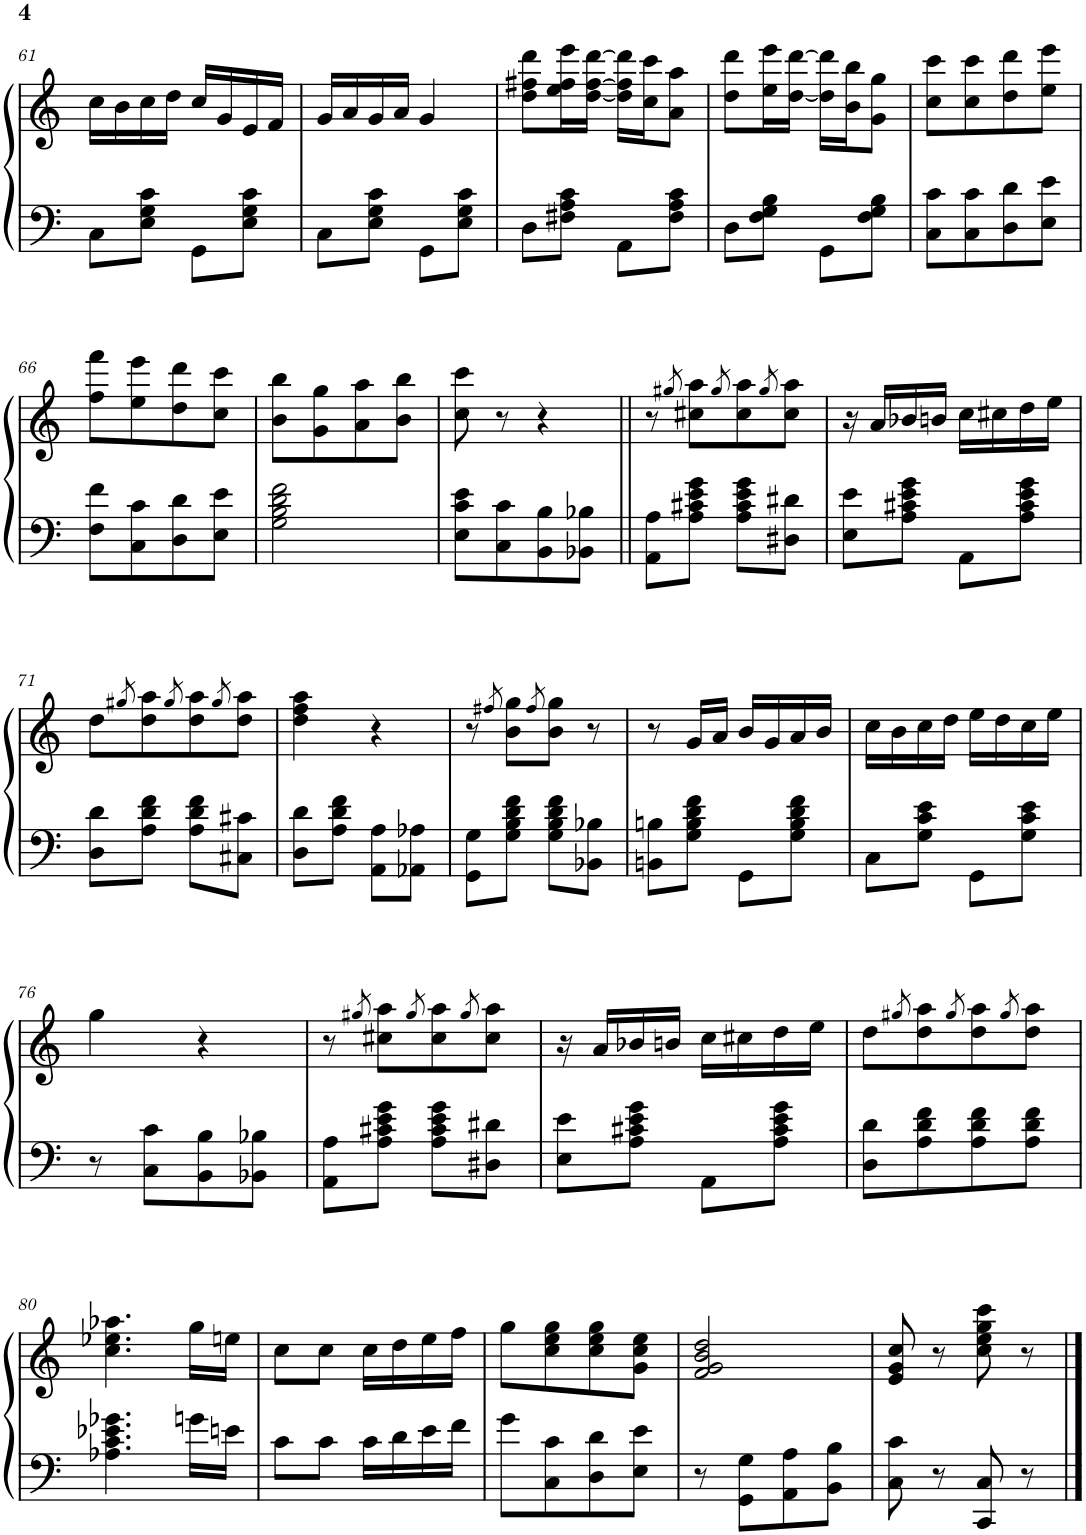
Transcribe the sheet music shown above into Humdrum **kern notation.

**kern	**kern
*part1	*part1
*staff2	*staff1
*I"Piano	*
*I'Pno.	*
!!LO:PB:g=z
*clefF4	*clefG2
*k[]	*k[]
*M2/4	*M2/4
=61	=61
8C\L	16cc\LL
.	16b\
8E\ 8G\ 8c\J	16cc\
.	16dd\JJ
8GG\L	16cc/LL
.	16g/
8E\ 8G\ 8c\J	16e/
.	16f/JJ
=62	=62
8C\L	16g/LL
.	16a/
8E\ 8G\ 8c\J	16g/
.	16a/JJ
8GG\L	4g/
8E\ 8G\ 8c\J	.
=63	=63
8D\L	8dd\ 8ff#X\ 8ddd\L
8F#X\ 8A\ 8c\J	16ee\ 16ff#\ 16eee\L
.	[16dd\ [16ff#\ [16ddd\JJ
8AA\L	16dd\] 16ff#\] 16ddd\]LL
.	16cc\ 16ccc\J
8F#\ 8A\ 8c\J	8a\ 8aa\J
=64	=64
8D\L	8dd\ 8ddd\L
8F\ 8G\ 8B\J	16ee\ 16eee\L
.	[16dd\ [16ddd\JJ
8GG\L	16dd\] 16ddd\]LL
.	16b\ 16bb\J
8F\ 8G\ 8B\J	8g\ 8gg\J
=65	=65
8C\ 8c\L	8cc\ 8ccc\L
8C\ 8c\	8cc\ 8ccc\
8D\ 8d\	8dd\ 8ddd\
8E\ 8e\J	8ee\ 8eee\J
!!LO:LB:g=z
=66	=66
8F\ 8f\L	8ff\ 8fff\L
8C\ 8c\	8ee\ 8eee\
8D\ 8d\	8dd\ 8ddd\
8E\ 8e\J	8cc\ 8ccc\J
=67	=67
2G\ 2B\ 2d\ 2f\	8b\ 8bb\L
.	8g\ 8gg\
.	8a\ 8aa\
.	8b\ 8bb\J
=68	=68
8E\ 8c\ 8e\L	8cc\ 8ccc\
8C\ 8c\	8r
8BB\ 8B\	4r
8BB-X\ 8B-X\J	.
=69||	=69||
8AA\ 8A\L	8r
.	8qgg#X/
8A\ 8c#X\ 8e\ 8g\J	8cc#X\ 8aa\L
.	8qgg#/
8A\ 8c#\ 8e\ 8g\L	8cc#\ 8aa\
.	8qgg#/
8D#X\ 8d#X\J	8cc#\ 8aa\J
=70	=70
8E\ 8e\L	16r
.	16a/LL
8A\ 8c#X\ 8e\ 8g\J	16b-X/
.	16bn/JJ
8AA\L	16cc\LL
.	16cc#X\
8A\ 8c#\ 8e\ 8g\J	16dd\
.	16ee\JJ
!!LO:LB:g=z
=71	=71
8D\ 8d\L	8dd\L
.	8qgg#X/
8A\ 8d\ 8f\J	8dd\ 8aa\
.	8qgg#/
8A\ 8d\ 8f\L	8dd\ 8aa\
.	8qgg#/
8C#X\ 8c#X\J	8dd\ 8aa\J
=72	=72
8D\ 8d\L	4dd\ 4ff\ 4aa\
8A\ 8d\ 8f\J	.
8AA\ 8A\L	4r
8AA-X\ 8A-X\J	.
=73	=73
8GG\ 8G\L	8r
.	8qff#X/
8G\ 8B\ 8d\ 8f\J	8b\ 8gg\L
.	8qff#/
8G\ 8B\ 8d\ 8f\L	8b\ 8gg\J
8BB-X\ 8B-X\J	8r
=74	=74
8BBn\ 8Bn\L	8r
8G\ 8B\ 8d\ 8f\J	16g/LL
.	16a/JJ
8GG\L	16b/LL
.	16g/
8G\ 8B\ 8d\ 8f\J	16a/
.	16b/JJ
=75	=75
8C\L	16cc\LL
.	16b\
8G\ 8c\ 8e\J	16cc\
.	16dd\JJ
8GG\L	16ee\LL
.	16dd\
8G\ 8c\ 8e\J	16cc\
.	16ee\JJ
!!LO:LB:g=z
=76	=76
8r	4gg\
8C\ 8c\L	.
8BB\ 8B\	4r
8BB-X\ 8B-X\J	.
=77	=77
8AA\ 8A\L	8r
.	8qgg#X/
8A\ 8c#X\ 8e\ 8g\J	8cc#X\ 8aa\L
.	8qgg#/
8A\ 8c#\ 8e\ 8g\L	8cc#\ 8aa\
.	8qgg#/
8D#X\ 8d#X\J	8cc#\ 8aa\J
=78	=78
8E\ 8e\L	16r
.	16a/LL
8A\ 8c#X\ 8e\ 8g\J	16b-X/
.	16bn/JJ
8AA\L	16cc\LL
.	16cc#X\
8A\ 8c#\ 8e\ 8g\J	16dd\
.	16ee\JJ
=79	=79
8D\ 8d\L	8dd\L
.	8qgg#X/
8A\ 8d\ 8f\	8dd\ 8aa\
.	8qgg#/
8A\ 8d\ 8f\	8dd\ 8aa\
.	8qgg#/
8A\ 8d\ 8f\J	8dd\ 8aa\J
!!LO:LB:g=z
=80	=80
4.A-X\ 4.c\ 4.e-X\ 4.g-X\	4.cc\ 4.ee-X\ 4.aa-X\
16gn\LL	16gg\LL
16en\JJ	16een\JJ
=81	=81
8c\L	8cc\L
8c\J	8cc\J
16c\LL	16cc\LL
16d\	16dd\
16e\	16ee\
16f\JJ	16ff\JJ
=82	=82
8g\L	8gg\L
8C\ 8c\	8cc\ 8ee\ 8gg\
8D\ 8d\	8cc\ 8ee\ 8gg\
8E\ 8e\J	8g\ 8cc\ 8ee\J
=83	=83
8r	2f/ 2g/ 2b/ 2dd/
8GG\ 8G\L	.
8AA\ 8A\	.
8BB\ 8B\J	.
=84	=84
8C\ 8c\	8e/ 8g/ 8cc/
8r	8r
8CC/ 8C/	8cc\ 8ee\ 8gg\ 8ccc\
8r	8r
==	==
*-	*-
